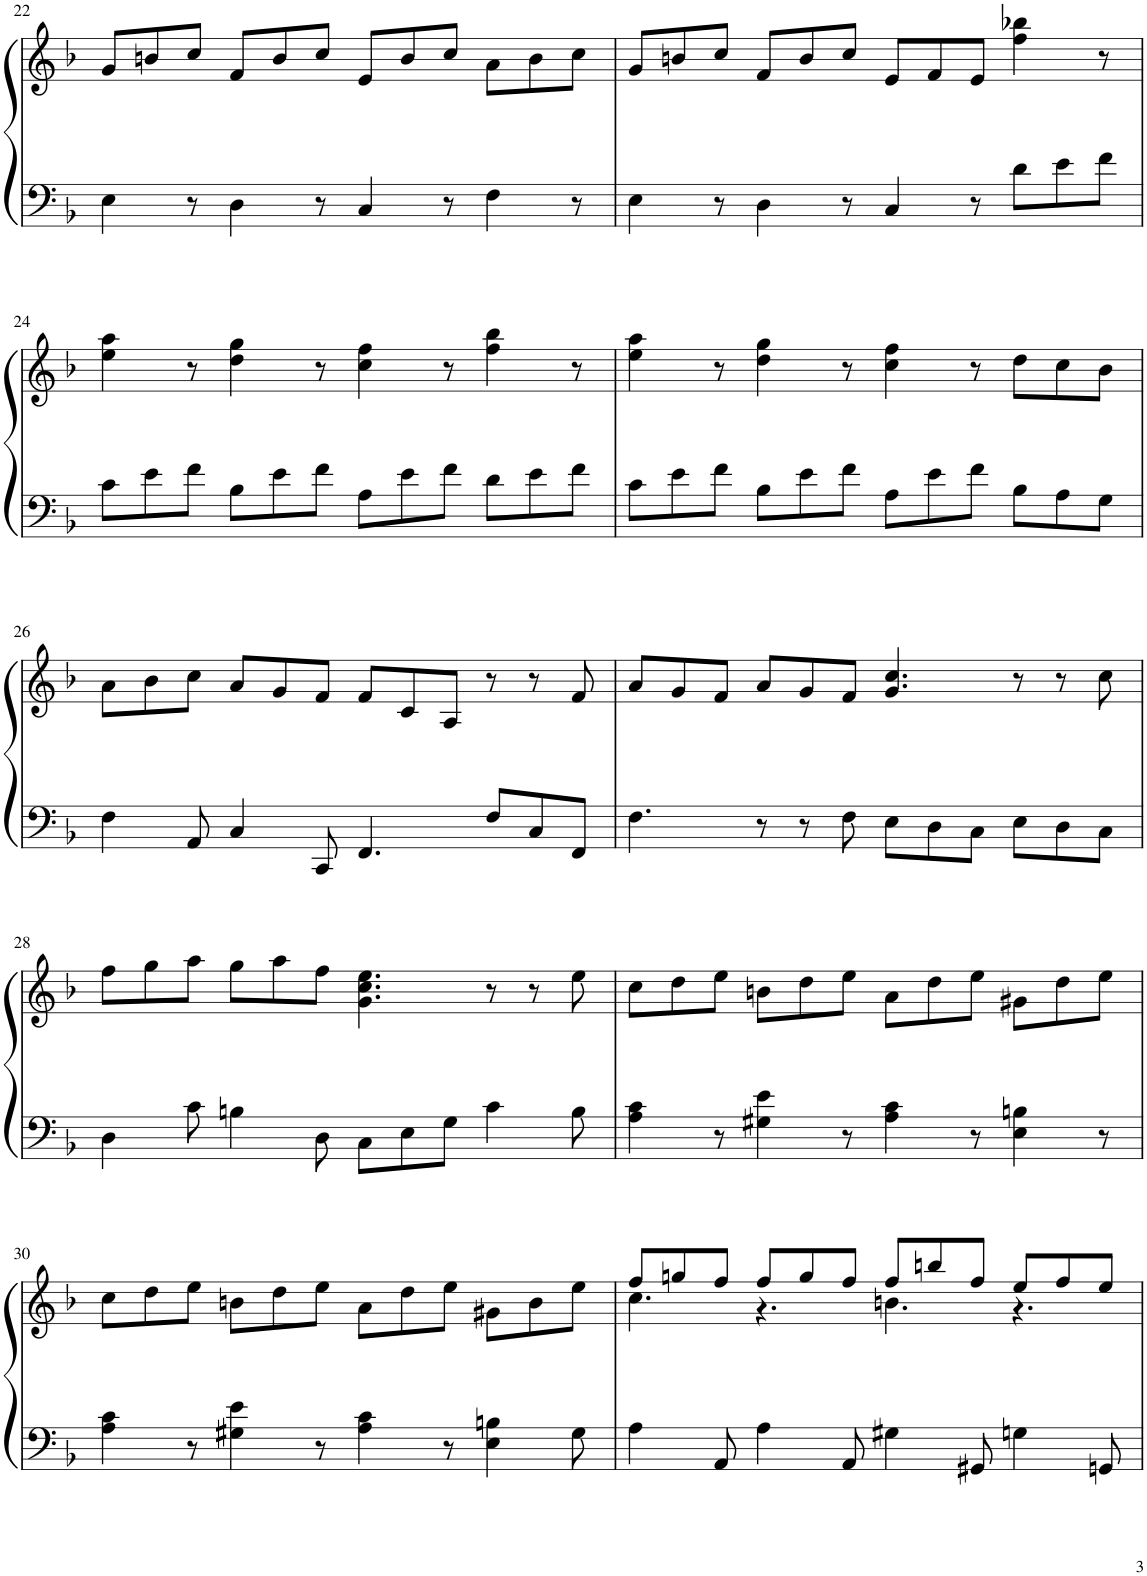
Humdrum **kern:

**kern	**kern
*part1	*part1
*staff2	*staff1
*I"Piano	*
*I'Pno	*
!!LO:PB:g=z
*clefF4	*clefG2
*k[b-]	*k[b-]
*M12/8	*M12/8
=22	=22
4E\	8g/L
.	8bn/
8r	8cc/J
4D\	8f/L
.	8b/
8r	8cc/J
4C/	8e/L
.	8b/
8r	8cc/J
4F\	8a\L
.	8b\
8r	8cc\J
=23	=23
4E\	8g/L
.	8bn/
8r	8cc/J
4D\	8f/L
.	8b/
8r	8cc/J
4C/	8e/L
.	8f/
8r	8e/J
8d\L	4ff\ 4bb-X\
8e\	.
8f\J	8r
!!LO:LB:g=z
=24	=24
8c\L	4ee\ 4aa\
8e\	.
8f\J	8r
8B-\L	4dd\ 4gg\
8e\	.
8f\J	8r
8A\L	4cc\ 4ff\
8e\	.
8f\J	8r
8d\L	4ff\ 4bb-\
8e\	.
8f\J	8r
=25	=25
8c\L	4ee\ 4aa\
8e\	.
8f\J	8r
8B-\L	4dd\ 4gg\
8e\	.
8f\J	8r
8A\L	4cc\ 4ff\
8e\	.
8f\J	8r
8B-\L	8dd\L
8A\	8cc\
8G\J	8b-\J
!!LO:LB:g=z
=26	=26
4F\	8a\L
.	8b-\
8AA/	8cc\J
4C/	8a/L
.	8g/
8CC/	8f/J
4.FF/	8f/L
.	8c/
.	8A/J
8F/L	8r
8C/	8r
8FF/J	8f/
=27	=27
4.F\	8a/L
.	8g/
.	8f/J
8r	8a/L
8r	8g/
8F\	8f/J
8E\L	4.g/ 4.cc/
8D\	.
8C\J	.
8E\L	8r
8D\	8r
8C\J	8cc\
!!LO:LB:g=z
=28	=28
4D\	8ff\L
.	8gg\
8c\	8aa\J
4Bn\	8gg\L
.	8aa\
8D\	8ff\J
8C\L	4.g\ 4.cc\ 4.ee\
8E\	.
8G\J	.
4c\	8r
.	8r
8B\	8ee\
=29	=29
4A\ 4c\	8cc\L
.	8dd\
8r	8ee\J
4G#X\ 4e\	8bn\L
.	8dd\
8r	8ee\J
4A\ 4c\	8a\L
.	8dd\
8r	8ee\J
4E\ 4Bn\	8g#X\L
.	8dd\
8r	8ee\J
!!LO:LB:g=z
=30	=30
4A\ 4c\	8cc\L
.	8dd\
8r	8ee\J
4G#X\ 4e\	8bn\L
.	8dd\
8r	8ee\J
4A\ 4c\	8a\L
.	8dd\
8r	8ee\J
4E\ 4Bn\	8g#X\L
.	8b\
8G#\	8ee\J
=31	=31
*	*^
4A\	8ff/L	4.cc\
.	8ggn/	.
8AA/	8ff/J	.
4A\	8ff/L	4.r
.	8gg/	.
8AA/	8ff/J	.
4G#X\	8ff/L	4.bn\
.	8bbn/	.
8GG#X/	8ff/J	.
4Gn\	8ee/L	4.r
.	8ff/	.
8GGn/	8ee/J	.
*	*v	*v
=	=
*-	*-
